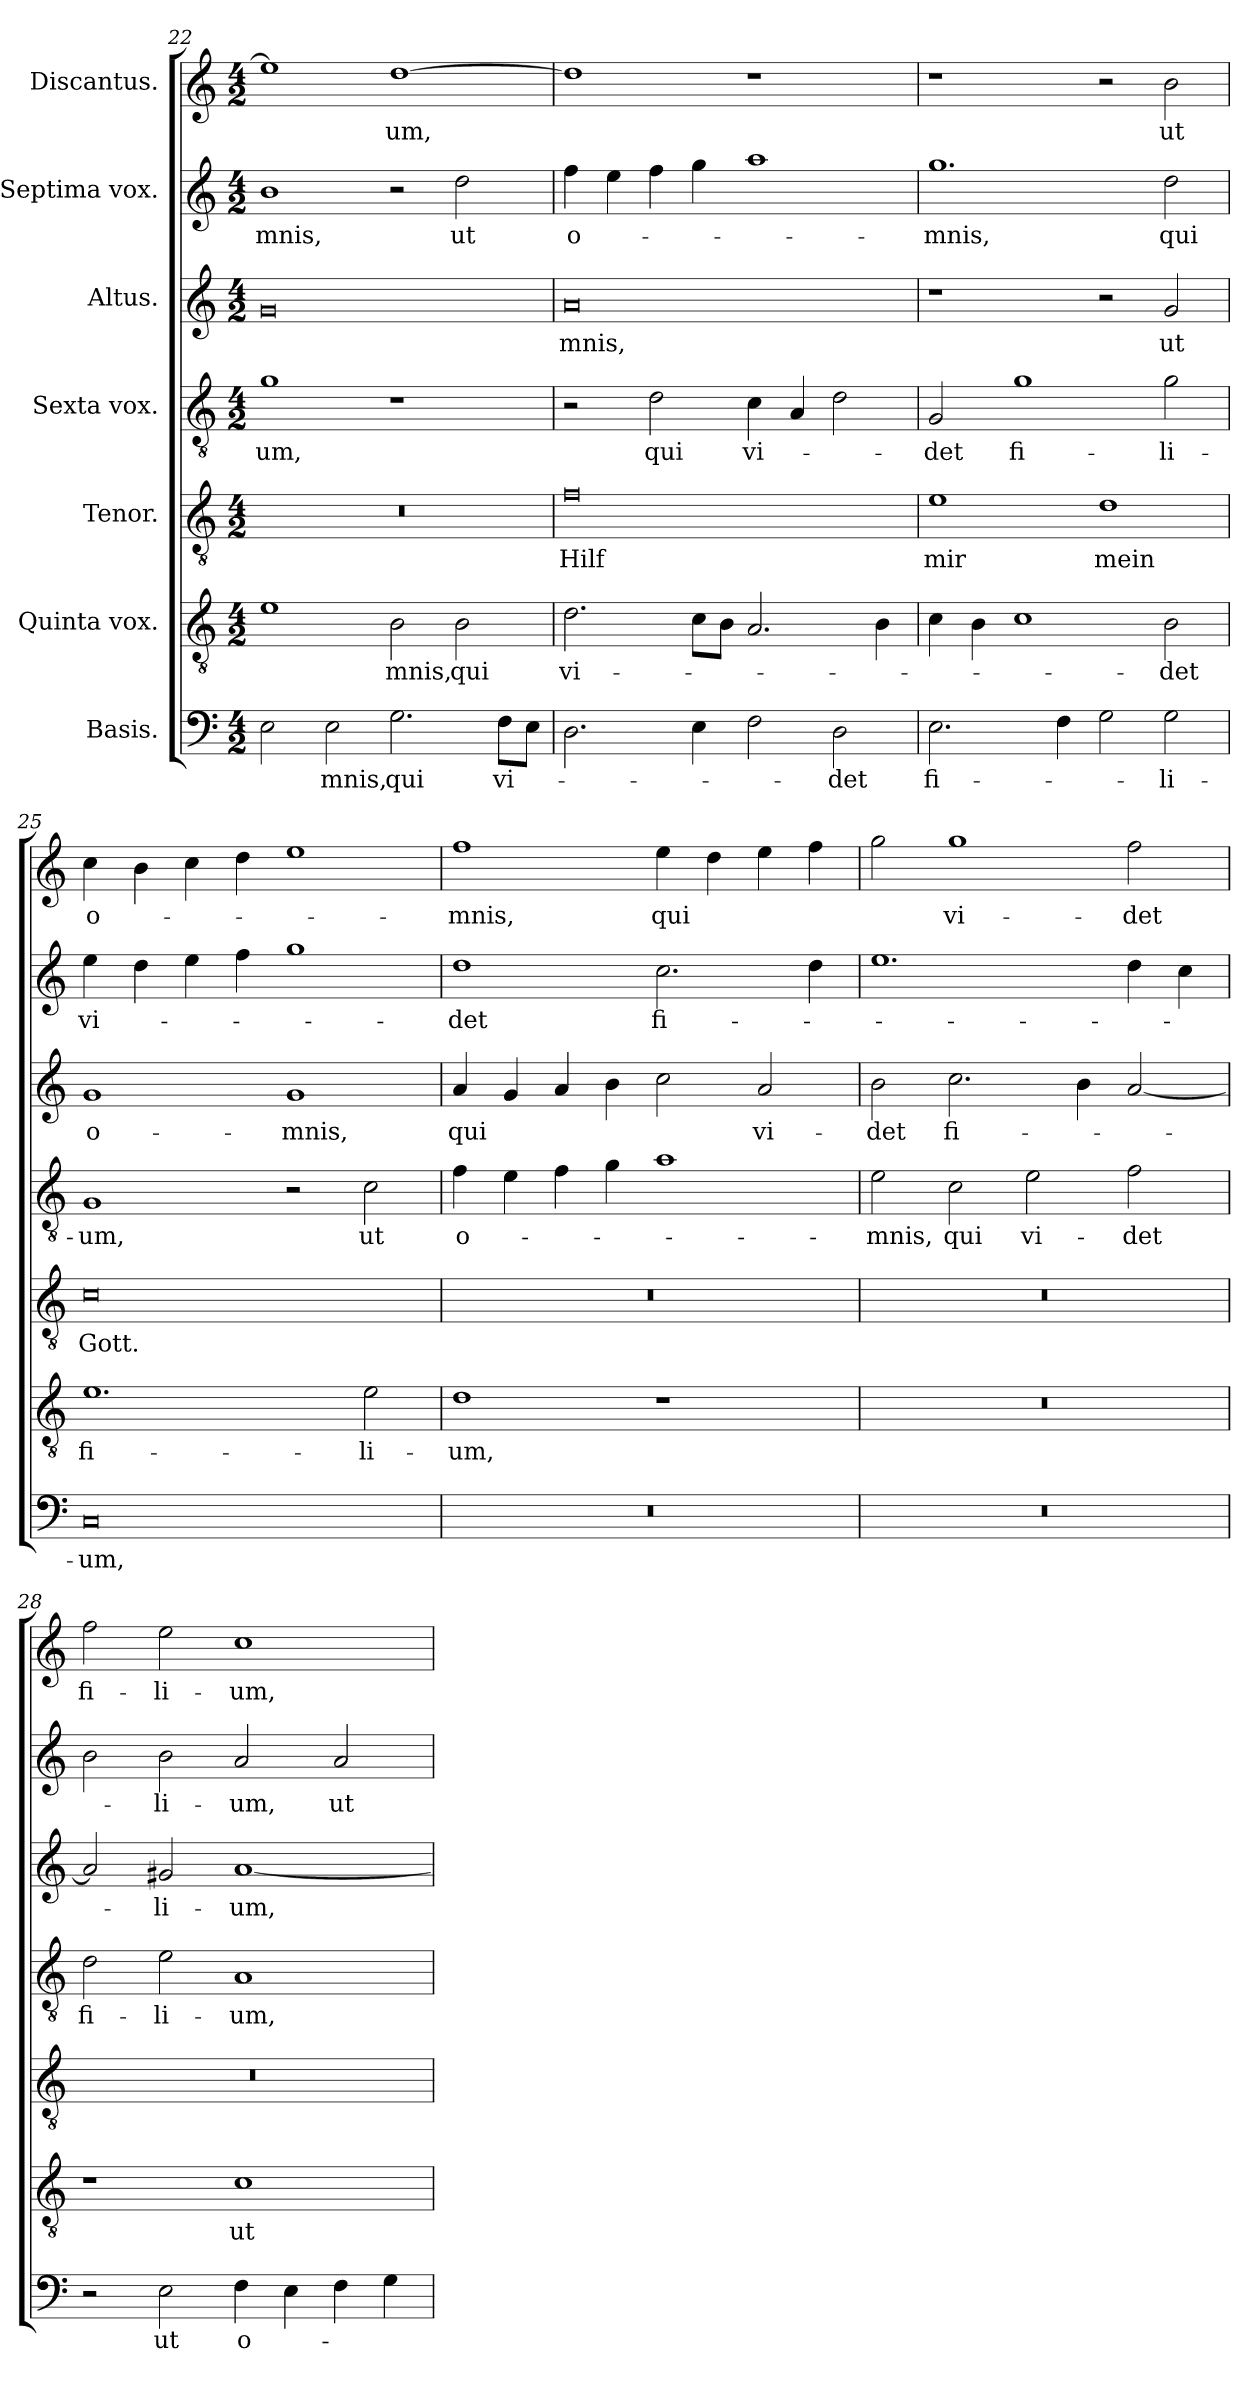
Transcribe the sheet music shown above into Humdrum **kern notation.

**kern	**text	**kern	**text	**kern	**text	**kern	**text	**kern	**text	**kern	**text	**kern	**text
*part7	*part7	*part6	*part6	*part5	*part5	*part4	*part4	*part3	*part3	*part2	*part2	*part1	*part1
*staff7	*staff7	*staff6	*staff6	*staff5	*staff5	*staff4	*staff4	*staff3	*staff3	*staff2	*staff2	*staff1	*staff1
*I"Basis.	*	*I"Quinta vox.	*	*I"Tenor.	*	*I"Sexta vox.	*	*I"Altus.	*	*I"Septima vox.	*	*I"Discantus.	*
*clefF4	*	*clefGv2	*	*clefGv2	*	*clefGv2	*	*clefG2	*	*clefG2	*	*clefG2	*
*k[]	*	*k[]	*	*k[]	*	*k[]	*	*k[]	*	*k[]	*	*k[]	*
*M4/2	*	*M4/2	*	*M4/2	*	*M4/2	*	*M4/2	*	*M4/2	*	*M4/2	*
=22	=22	=22	=22	=22	=22	=22	=22	=22	=22	=22	=22	=22	=22
!	!	!	!	!	!	!	!LO:LY:b	!	!	!	!LO:LY:b	!	!
2E\	.	1e	.	0r	.	1g	-um,	0g	.	1b	-mnis,	1ee]	.
!	!LO:LY:b	!	!	!	!	!	!	!	!	!	!	!	!
2E\	-mnis,	.	.	.	.	.	.	.	.	.	.	.	.
!	!LO:LY:b	!	!LO:LY:b	!	!	!	!	!	!	!	!	!	!LO:LY:b
2.G\	qui	2B\	-mnis,	.	.	1r	.	.	.	2r	.	[1dd	-um,
!	!	!	!LO:LY:b	!	!	!	!	!	!	!	!LO:LY:b	!	!
.	.	2B\	qui	.	.	.	.	.	.	2dd\	ut	.	.
!	!LO:LY:b	!	!	!	!	!	!	!	!	!	!	!	!
8F\L	vi-	.	.	.	.	.	.	.	.	.	.	.	.
8E\J	.	.	.	.	.	.	.	.	.	.	.	.	.
=23	=23	=23	=23	=23	=23	=23	=23	=23	=23	=23	=23	=23	=23
!	!	!	!LO:LY:b	!	!LO:LY:b	!	!	!	!LO:LY:b	!	!LO:LY:b	!	!
2.D\	.	2.d\	vi-	0f	Hilf	2r	.	0a	-mnis,	4ff\	o-	1dd]	.
.	.	.	.	.	.	.	.	.	.	4ee\	.	.	.
!	!	!	!	!	!	!	!LO:LY:b	!	!	!	!	!	!
.	.	.	.	.	.	2d\	qui	.	.	4ff\	.	.	.
4E\	.	8c\L	.	.	.	.	.	.	.	4gg\	.	.	.
.	.	8B\J	.	.	.	.	.	.	.	.	.	.	.
!	!	!	!	!	!	!	!LO:LY:b	!	!	!	!	!	!
2F\	.	2.A/	.	.	.	4c\	vi-	.	.	1aa	.	1r	.
.	.	.	.	.	.	4A/	.	.	.	.	.	.	.
!	!LO:LY:b	!	!	!	!	!	!	!	!	!	!	!	!
2D\	-det	.	.	.	.	2d\	.	.	.	.	.	.	.
.	.	4B\	.	.	.	.	.	.	.	.	.	.	.
!!LO:PB:g=z
=24	=24	=24	=24	=24	=24	=24	=24	=24	=24	=24	=24	=24	=24
!	!LO:LY:b	!	!	!	!LO:LY:b	!	!LO:LY:b	!	!	!	!LO:LY:b	!	!
2.E\	fi-	4c\	.	1e	mir	2G/	-det	1r	.	1.gg	-mnis,	1r	.
.	.	4B\	.	.	.	.	.	.	.	.	.	.	.
!	!	!	!	!	!	!	!LO:LY:b	!	!	!	!	!	!
.	.	1c	.	.	.	1g	fi-	.	.	.	.	.	.
4F\	.	.	.	.	.	.	.	.	.	.	.	.	.
!	!	!	!	!	!LO:LY:b	!	!	!	!	!	!	!	!
2G\	.	.	.	1d	mein	.	.	2r	.	.	.	2r	.
!	!LO:LY:b	!	!LO:LY:b	!	!	!	!LO:LY:b	!	!LO:LY:b	!	!LO:LY:b	!	!LO:LY:b
2G\	-li-	2B\	-det	.	.	2g\	-li-	2g/	ut	2dd\	qui	2b\	ut
=25	=25	=25	=25	=25	=25	=25	=25	=25	=25	=25	=25	=25	=25
!	!LO:LY:b	!	!LO:LY:b	!	!LO:LY:b	!	!LO:LY:b	!	!LO:LY:b	!	!LO:LY:b	!	!LO:LY:b
0C	-um,	1.e	fi-	0c	Gott.	1G	-um,	1g	o-	4ee\	vi-	4cc\	o-
.	.	.	.	.	.	.	.	.	.	4dd\	.	4b\	.
.	.	.	.	.	.	.	.	.	.	4ee\	.	4cc\	.
.	.	.	.	.	.	.	.	.	.	4ff\	.	4dd\	.
!	!	!	!	!	!	!	!	!	!LO:LY:b	!	!	!	!
.	.	.	.	.	.	2r	.	1g	-mnis,	1gg	.	1ee	.
!	!	!	!LO:LY:b	!	!	!	!LO:LY:b	!	!	!	!	!	!
.	.	2e\	-li-	.	.	2c\	ut	.	.	.	.	.	.
=26	=26	=26	=26	=26	=26	=26	=26	=26	=26	=26	=26	=26	=26
!	!	!	!LO:LY:b	!	!	!	!LO:LY:b	!	!LO:LY:b	!	!LO:LY:b	!	!LO:LY:b
0r	.	1d	-um,	0r	.	4f\	o-	4a/	qui	1dd	-det	1ff	-mnis,
.	.	.	.	.	.	4e\	.	4g/	.	.	.	.	.
.	.	.	.	.	.	4f\	.	4a/	.	.	.	.	.
.	.	.	.	.	.	4g\	.	4b\	.	.	.	.	.
!	!	!	!	!	!	!	!	!	!	!	!LO:LY:b	!	!LO:LY:b
.	.	1r	.	.	.	1a	.	2cc\	.	2.cc\	fi-	4ee\	qui
.	.	.	.	.	.	.	.	.	.	.	.	4dd\	.
!	!	!	!	!	!	!	!	!	!LO:LY:b	!	!	!	!
.	.	.	.	.	.	.	.	2a/	vi-	.	.	4ee\	.
.	.	.	.	.	.	.	.	.	.	4dd\	.	4ff\	.
=27	=27	=27	=27	=27	=27	=27	=27	=27	=27	=27	=27	=27	=27
!	!	!	!	!	!	!	!LO:LY:b	!	!LO:LY:b	!	!	!	!
0r	.	0r	.	0r	.	2e\	-mnis,	2b\	-det	1.ee	.	2gg\	.
!	!	!	!	!	!	!	!LO:LY:b	!	!LO:LY:b	!	!	!	!LO:LY:b
.	.	.	.	.	.	2c\	qui	2.cc\	fi-	.	.	1gg	vi-
!	!	!	!	!	!	!	!LO:LY:b	!	!	!	!	!	!
.	.	.	.	.	.	2e\	vi-	.	.	.	.	.	.
.	.	.	.	.	.	.	.	4b\	.	.	.	.	.
!	!	!	!	!	!	!	!LO:LY:b	!	!	!	!	!	!LO:LY:b
.	.	.	.	.	.	2f\	-det	[2a/	.	4dd\	.	2ff\	-det
.	.	.	.	.	.	.	.	.	.	4cc\	.	.	.
=28	=28	=28	=28	=28	=28	=28	=28	=28	=28	=28	=28	=28	=28
!	!	!	!	!	!	!	!LO:LY:b	!	!	!	!	!	!LO:LY:b
2r	.	1r	.	0r	.	2d\	fi-	2a/]	.	2b\	.	2ff\	fi-
!	!LO:LY:b	!	!	!	!	!	!LO:LY:b	!	!LO:LY:b	!	!LO:LY:b	!	!LO:LY:b
2E\	ut	.	.	.	.	2e\	-li-	2g#X/	-li-	2b\	-li-	2ee\	-li-
!	!LO:LY:b	!	!LO:LY:b	!	!	!	!LO:LY:b	!	!LO:LY:b	!	!LO:LY:b	!	!LO:LY:b
4F\	o-	1c	ut	.	.	1A	-um,	[1a	-um,	2a/	-um,	1cc	-um,
4E\	.	.	.	.	.	.	.	.	.	.	.	.	.
!	!	!	!	!	!	!	!	!	!	!	!LO:LY:b	!	!
4F\	.	.	.	.	.	.	.	.	.	2a/	ut	.	.
4G\	.	.	.	.	.	.	.	.	.	.	.	.	.
=	=	=	=	=	=	=	=	=	=	=	=	=	=
*-	*-	*-	*-	*-	*-	*-	*-	*-	*-	*-	*-	*-	*-
